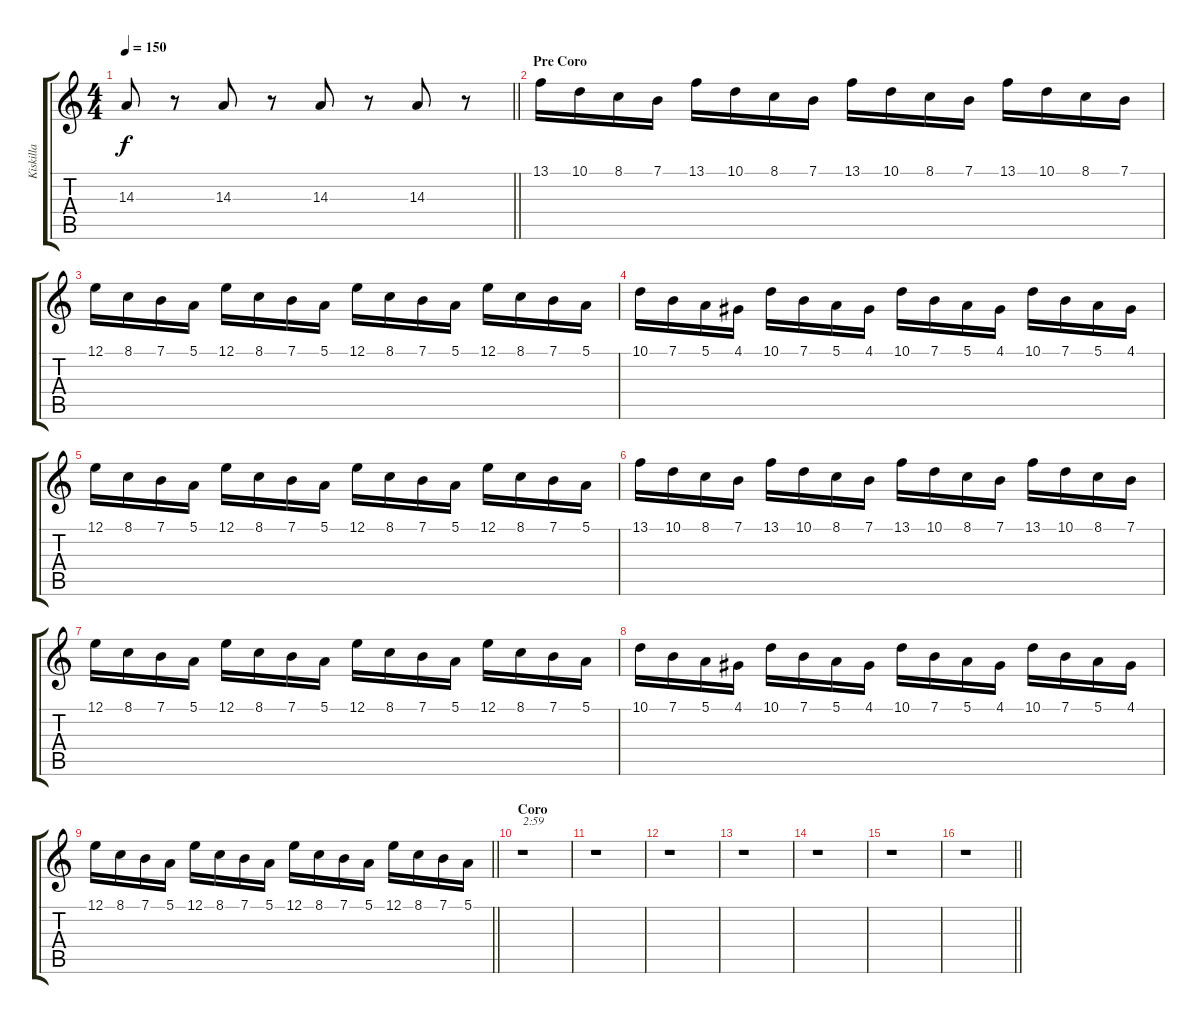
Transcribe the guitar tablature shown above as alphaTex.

\track ("Kiskilla" "Kiskilla") {instrument harpsichord}
\staff {score tabs}
\tuning (E4 B3 G3 D3 A2 E2) {hide}
\ts (4 4)
\tempo 150
\clef g2
\barLineRight lightlight
\ks c
14.3.8{dy f} r.8 14.3.8 r.8 14.3.8 r.8 14.3.8 r.8 |
\section ("" "Pre Coro")
13.1.16 10.1.16 8.1.16 7.1.16 13.1.16 10.1.16 8.1.16 7.1.16 13.1.16 10.1.16 8.1.16 7.1.16 13.1.16 10.1.16 8.1.16 7.1.16 |
12.1.16 8.1.16 7.1.16 5.1.16 12.1.16 8.1.16 7.1.16 5.1.16 12.1.16 8.1.16 7.1.16 5.1.16 12.1.16 8.1.16 7.1.16 5.1.16 |
10.1.16 7.1.16 5.1.16 4.1.16 10.1.16 7.1.16 5.1.16 4.1.16 10.1.16 7.1.16 5.1.16 4.1.16 10.1.16 7.1.16 5.1.16 4.1.16 |
12.1.16 8.1.16 7.1.16 5.1.16 12.1.16 8.1.16 7.1.16 5.1.16 12.1.16 8.1.16 7.1.16 5.1.16 12.1.16 8.1.16 7.1.16 5.1.16 |
13.1.16 10.1.16 8.1.16 7.1.16 13.1.16 10.1.16 8.1.16 7.1.16 13.1.16 10.1.16 8.1.16 7.1.16 13.1.16 10.1.16 8.1.16 7.1.16 |
12.1.16 8.1.16 7.1.16 5.1.16 12.1.16 8.1.16 7.1.16 5.1.16 12.1.16 8.1.16 7.1.16 5.1.16 12.1.16 8.1.16 7.1.16 5.1.16 |
10.1.16 7.1.16 5.1.16 4.1.16 10.1.16 7.1.16 5.1.16 4.1.16 10.1.16 7.1.16 5.1.16 4.1.16 10.1.16 7.1.16 5.1.16 4.1.16 |
\barLineRight lightlight
12.1.16 8.1.16 7.1.16 5.1.16 12.1.16 8.1.16 7.1.16 5.1.16 12.1.16 8.1.16 7.1.16 5.1.16 12.1.16 8.1.16 7.1.16 5.1.16 |
\section ("" "Coro")
r.1{txt "2:59"} |
r.1 |
r.1 |
r.1 |
r.1 |
r.1 |
\barLineRight lightlight
r.1
